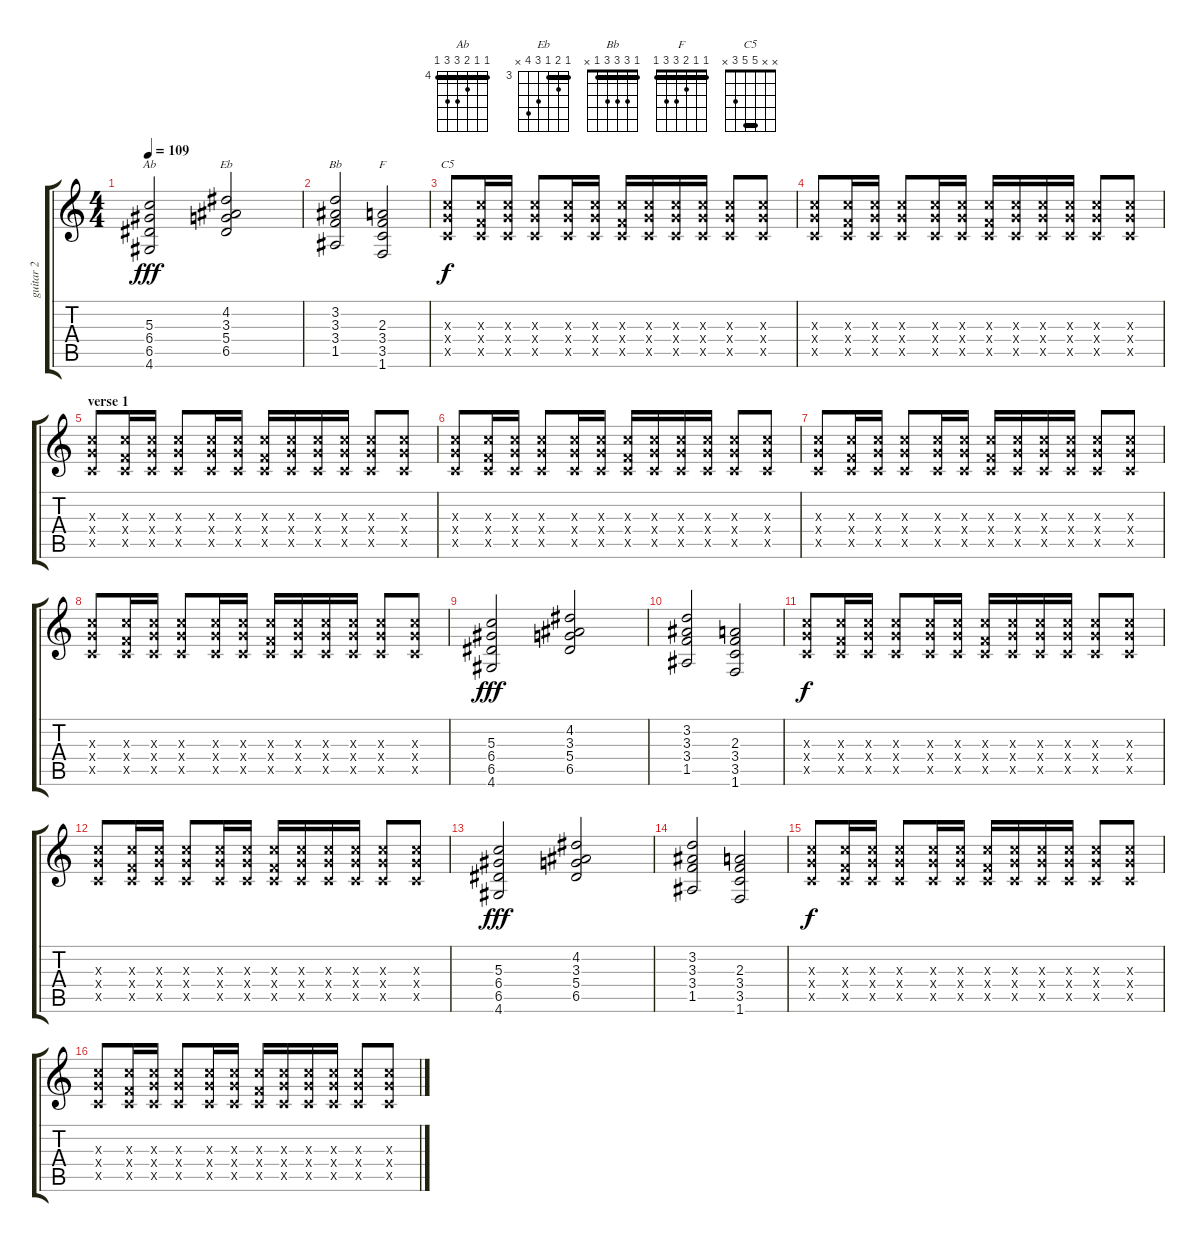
\track ("guitar 2" "guitar 2") {instrument overdrivenguitar}
\staff {score tabs}
\tuning (E4 B3 G3 D3 A2 E2) {hide}
\chord ("Ab" 4 4 5 6 6 4) {firstfret 4 barre 4}
\chord ("Eb" 3 4 3 5 6 x) {firstfret 3 barre 3}
\chord ("Bb" 1 3 3 3 1 x) {barre 1}
\chord ("F" 1 1 2 3 3 1) {barre 1}
\chord ("C5" x x 5 5 3 x) {barre 5}
\ts (4 4)
\tempo 109
\clef g2
\ks c
(5.3 6.4 6.5 4.6).2{ch "Ab" dy fff} (4.2 3.3 5.4 6.5).2{ch "Eb"} |
(3.2 3.3 3.4 1.5).2{ch "Bb"} (2.3 3.4 3.5 1.6).2{ch "F"} |
(5.3{x} 5.4{x} 3.5{x}).8{ch "C5" dy f} (5.3{x} 3.4{x} 3.5{x}).16 (5.3{x} 5.4{x} 3.5{x}).16 (5.3{x} 5.4{x} 3.5{x}).8 (5.3{x} 5.4{x} 3.5{x}).16 (5.3{x} 5.4{x} 3.5{x}).16 (5.3{x} 3.4{x} 3.5{x}).16 (5.3{x} 5.4{x} 3.5{x}).16 (5.3{x} 5.4{x} 3.5{x}).16 (5.3{x} 5.4{x} 3.5{x}).16 (5.3{x} 5.4{x} 3.5{x}).8 (5.3{x} 5.4{x} 3.5{x}).8 |
(5.3{x} 5.4{x} 3.5{x}).8 (5.3{x} 3.4{x} 3.5{x}).16 (5.3{x} 5.4{x} 3.5{x}).16 (5.3{x} 5.4{x} 3.5{x}).8 (5.3{x} 5.4{x} 3.5{x}).16 (5.3{x} 5.4{x} 3.5{x}).16 (5.3{x} 3.4{x} 3.5{x}).16 (5.3{x} 5.4{x} 3.5{x}).16 (5.3{x} 5.4{x} 3.5{x}).16 (5.3{x} 5.4{x} 3.5{x}).16 (5.3{x} 5.4{x} 3.5{x}).8 (5.3{x} 5.4{x} 3.5{x}).8 |
\section ("" "verse 1")
(5.3{x} 5.4{x} 3.5{x}).8 (5.3{x} 3.4{x} 3.5{x}).16 (5.3{x} 5.4{x} 3.5{x}).16 (5.3{x} 5.4{x} 3.5{x}).8 (5.3{x} 5.4{x} 3.5{x}).16 (5.3{x} 5.4{x} 3.5{x}).16 (5.3{x} 3.4{x} 3.5{x}).16 (5.3{x} 5.4{x} 3.5{x}).16 (5.3{x} 5.4{x} 3.5{x}).16 (5.3{x} 5.4{x} 3.5{x}).16 (5.3{x} 5.4{x} 3.5{x}).8 (5.3{x} 5.4{x} 3.5{x}).8 |
(5.3{x} 5.4{x} 3.5{x}).8 (5.3{x} 3.4{x} 3.5{x}).16 (5.3{x} 5.4{x} 3.5{x}).16 (5.3{x} 5.4{x} 3.5{x}).8 (5.3{x} 5.4{x} 3.5{x}).16 (5.3{x} 5.4{x} 3.5{x}).16 (5.3{x} 3.4{x} 3.5{x}).16 (5.3{x} 5.4{x} 3.5{x}).16 (5.3{x} 5.4{x} 3.5{x}).16 (5.3{x} 5.4{x} 3.5{x}).16 (5.3{x} 5.4{x} 3.5{x}).8 (5.3{x} 5.4{x} 3.5{x}).8 |
(5.3{x} 5.4{x} 3.5{x}).8 (5.3{x} 3.4{x} 3.5{x}).16 (5.3{x} 5.4{x} 3.5{x}).16 (5.3{x} 5.4{x} 3.5{x}).8 (5.3{x} 5.4{x} 3.5{x}).16 (5.3{x} 5.4{x} 3.5{x}).16 (5.3{x} 3.4{x} 3.5{x}).16 (5.3{x} 5.4{x} 3.5{x}).16 (5.3{x} 5.4{x} 3.5{x}).16 (5.3{x} 5.4{x} 3.5{x}).16 (5.3{x} 5.4{x} 3.5{x}).8 (5.3{x} 5.4{x} 3.5{x}).8 |
(5.3{x} 5.4{x} 3.5{x}).8 (5.3{x} 3.4{x} 3.5{x}).16 (5.3{x} 5.4{x} 3.5{x}).16 (5.3{x} 5.4{x} 3.5{x}).8 (5.3{x} 5.4{x} 3.5{x}).16 (5.3{x} 5.4{x} 3.5{x}).16 (5.3{x} 3.4{x} 3.5{x}).16 (5.3{x} 5.4{x} 3.5{x}).16 (5.3{x} 5.4{x} 3.5{x}).16 (5.3{x} 5.4{x} 3.5{x}).16 (5.3{x} 5.4{x} 3.5{x}).8 (5.3{x} 5.4{x} 3.5{x}).8 |
(5.3 6.4 6.5 4.6).2{dy fff} (4.2 3.3 5.4 6.5).2 |
(3.2 3.3 3.4 1.5).2 (2.3 3.4 3.5 1.6).2 |
(5.3{x} 5.4{x} 3.5{x}).8{dy f} (5.3{x} 3.4{x} 3.5{x}).16 (5.3{x} 5.4{x} 3.5{x}).16 (5.3{x} 5.4{x} 3.5{x}).8 (5.3{x} 5.4{x} 3.5{x}).16 (5.3{x} 5.4{x} 3.5{x}).16 (5.3{x} 3.4{x} 3.5{x}).16 (5.3{x} 5.4{x} 3.5{x}).16 (5.3{x} 5.4{x} 3.5{x}).16 (5.3{x} 5.4{x} 3.5{x}).16 (5.3{x} 5.4{x} 3.5{x}).8 (5.3{x} 5.4{x} 3.5{x}).8 |
(5.3{x} 5.4{x} 3.5{x}).8 (5.3{x} 3.4{x} 3.5{x}).16 (5.3{x} 5.4{x} 3.5{x}).16 (5.3{x} 5.4{x} 3.5{x}).8 (5.3{x} 5.4{x} 3.5{x}).16 (5.3{x} 5.4{x} 3.5{x}).16 (5.3{x} 3.4{x} 3.5{x}).16 (5.3{x} 5.4{x} 3.5{x}).16 (5.3{x} 5.4{x} 3.5{x}).16 (5.3{x} 5.4{x} 3.5{x}).16 (5.3{x} 5.4{x} 3.5{x}).8 (5.3{x} 5.4{x} 3.5{x}).8 |
(5.3 6.4 6.5 4.6).2{dy fff} (4.2 3.3 5.4 6.5).2 |
(3.2 3.3 3.4 1.5).2 (2.3 3.4 3.5 1.6).2 |
(5.3{x} 5.4{x} 3.5{x}).8{dy f} (5.3{x} 3.4{x} 3.5{x}).16 (5.3{x} 5.4{x} 3.5{x}).16 (5.3{x} 5.4{x} 3.5{x}).8 (5.3{x} 5.4{x} 3.5{x}).16 (5.3{x} 5.4{x} 3.5{x}).16 (5.3{x} 3.4{x} 3.5{x}).16 (5.3{x} 5.4{x} 3.5{x}).16 (5.3{x} 5.4{x} 3.5{x}).16 (5.3{x} 5.4{x} 3.5{x}).16 (5.3{x} 5.4{x} 3.5{x}).8 (5.3{x} 5.4{x} 3.5{x}).8 |
(5.3{x} 5.4{x} 3.5{x}).8 (5.3{x} 3.4{x} 3.5{x}).16 (5.3{x} 5.4{x} 3.5{x}).16 (5.3{x} 5.4{x} 3.5{x}).8 (5.3{x} 5.4{x} 3.5{x}).16 (5.3{x} 5.4{x} 3.5{x}).16 (5.3{x} 3.4{x} 3.5{x}).16 (5.3{x} 5.4{x} 3.5{x}).16 (5.3{x} 5.4{x} 3.5{x}).16 (5.3{x} 5.4{x} 3.5{x}).16 (5.3{x} 5.4{x} 3.5{x}).8 (5.3{x} 5.4{x} 3.5{x}).8
